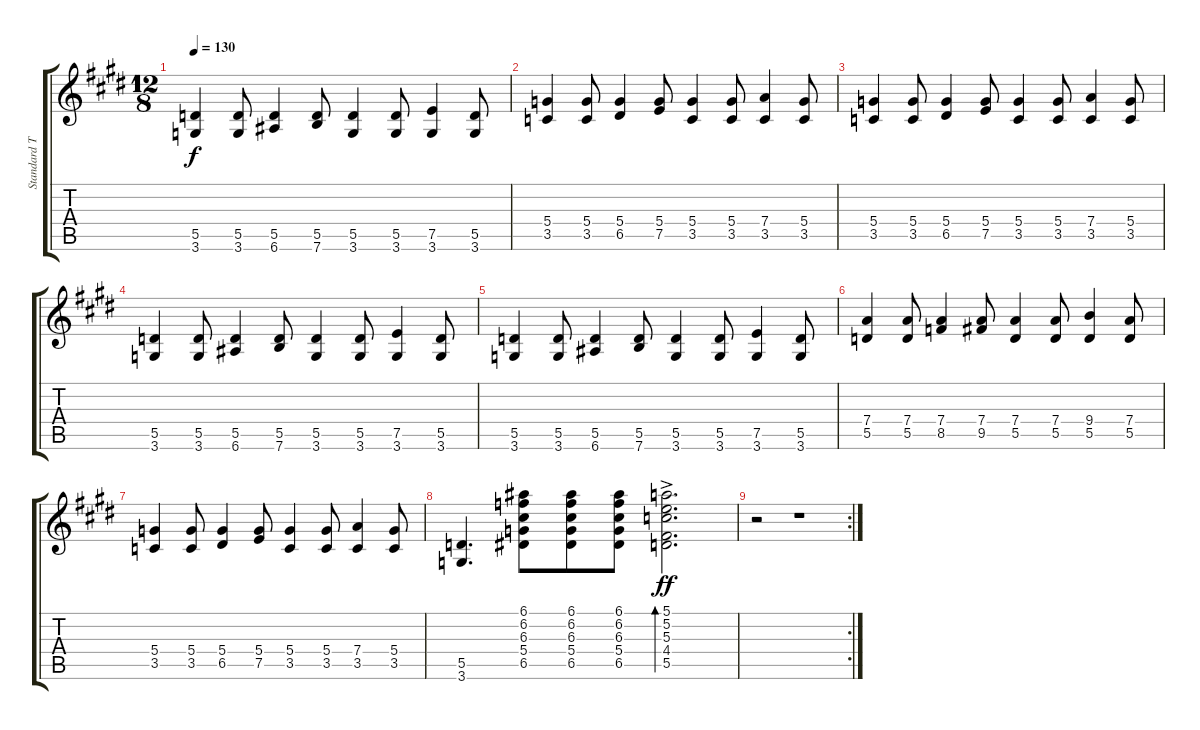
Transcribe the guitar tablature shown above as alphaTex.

\track ("Standard Tuning Guitar" "Standard T") {instrument acousticguitarsteel}
\staff {score tabs}
\tuning (E4 B3 G3 D3 A2 E2) {hide}
\ts (12 8)
\tempo 130
\clef g2
\ks e
(5.5 3.6).4{dy f} (5.5 3.6).8 (5.5 6.6).4 (5.5 7.6).8 (5.5 3.6).4 (5.5 3.6).8 (7.5 3.6).4 (5.5 3.6).8 |
\ks c#minor
(5.4 3.5).4 (5.4 3.5).8 (5.4 6.5).4 (5.4 7.5).8 (5.4 3.5).4 (5.4 3.5).8 (7.4 3.5).4 (5.4 3.5).8 |
(5.4 3.5).4 (5.4 3.5).8 (5.4 6.5).4 (5.4 7.5).8 (5.4 3.5).4 (5.4 3.5).8 (7.4 3.5).4 (5.4 3.5).8 |
\ks e
(5.5 3.6).4 (5.5 3.6).8 (5.5 6.6).4 (5.5 7.6).8 (5.5 3.6).4 (5.5 3.6).8 (7.5 3.6).4 (5.5 3.6).8 |
\ks c#minor
(5.5 3.6).4 (5.5 3.6).8 (5.5 6.6).4 (5.5 7.6).8 (5.5 3.6).4 (5.5 3.6).8 (7.5 3.6).4 (5.5 3.6).8 |
(7.4 5.5).4 (7.4 5.5).8 (7.4 8.5).4 (7.4 9.5).8 (7.4 5.5).4 (7.4 5.5).8 (9.4 5.5).4 (7.4 5.5).8 |
\ks e
(5.4 3.5).4 (5.4 3.5).8 (5.4 6.5).4 (5.4 7.5).8 (5.4 3.5).4 (5.4 3.5).8 (7.4 3.5).4 (5.4 3.5).8 |
\ks c#minor
(5.5 3.6).4{d} (6.1 6.2 6.3 5.4 6.5).8 (6.1 6.2 6.3 5.4 6.5).8 (6.1 6.2 6.3 5.4 6.5).8 (5.1{ac} 5.2{ac} 5.3{ac} 4.4{ac} 5.5{ac}).2{d bd 30 dy ff} |
\rc 2
r.2 r.1
